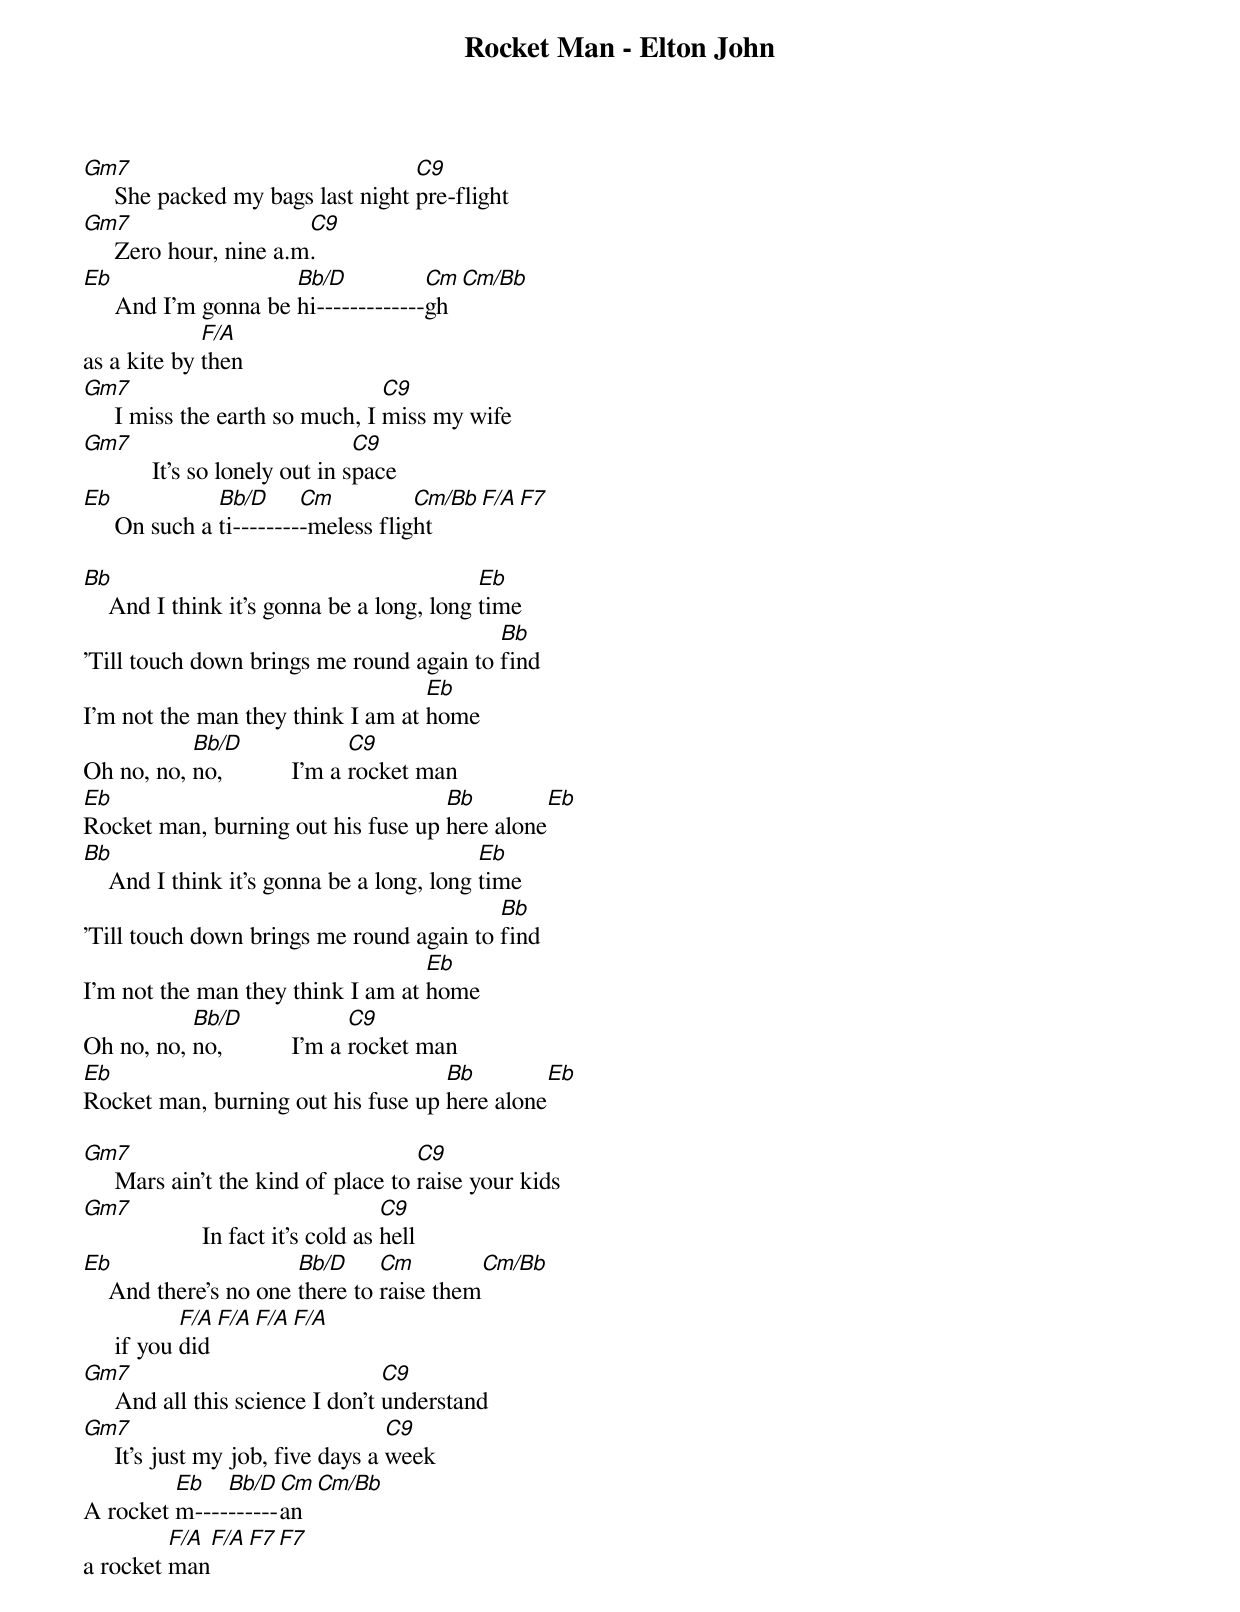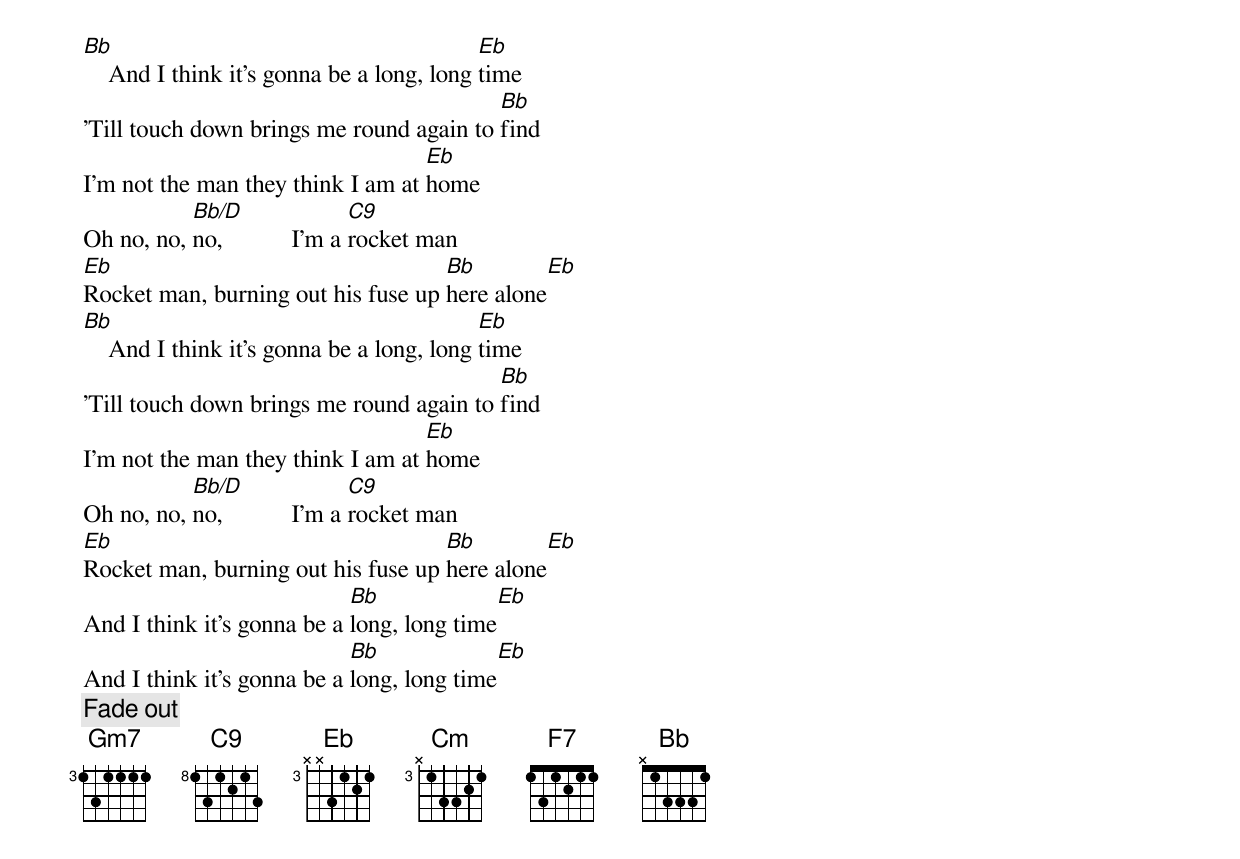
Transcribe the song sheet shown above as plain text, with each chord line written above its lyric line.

Rocket Man - Elton John

Gm7                                C9
     She packed my bags last night pre-flight
Gm7                     C9
     Zero hour, nine a.m.
Eb                    Bb/D           Cm  Cm/Bb
     And I'm gonna be hi-------------gh
             F/A
as a kite by then
Gm7                              C9
     I miss the earth so much, I miss my wife
Gm7                               C9
           It's so lonely out in space
Eb             Bb/D      Cm          Cm/Bb  F/A  F7
     On such a ti---------meless flight

Bb                                         Eb
    And I think it's gonna be a long, long time
                                          Bb
'Till touch down brings me round again to find
                                   Eb
I'm not the man they think I am at home
           Bb/D                C9
Oh no, no, no,           I'm a rocket man
Eb                                  Bb           Eb
Rocket man, burning out his fuse up here alone
Bb                                         Eb
    And I think it's gonna be a long, long time
                                          Bb
'Till touch down brings me round again to find
                                   Eb
I'm not the man they think I am at home
           Bb/D                C9
Oh no, no, no,           I'm a rocket man
Eb                                  Bb            Eb
Rocket man, burning out his fuse up here alone

Gm7                                  C9
     Mars ain't the kind of place to raise your kids
Gm7                                     C9
                   In fact it's cold as hell
Eb                     Bb/D     Cm          Cm/Bb
    And there's no one there to raise them
            F/A   F/A   F/A   F/A
     if you did
Gm7                               C9
     And all this science I don't understand
Gm7                                C9
     It's just my job, five days a week
         Eb   Bb/D  Cm  Cm/Bb
A rocket m----------an
         F/A     F/A    F7     F7
a rocket man

Bb                                         Eb
    And I think it's gonna be a long, long time
                                          Bb
'Till touch down brings me round again to find
                                   Eb
I'm not the man they think I am at home
           Bb/D                C9
Oh no, no, no,           I'm a rocket man
Eb                                  Bb           Eb
Rocket man, burning out his fuse up here alone
Bb                                         Eb
    And I think it's gonna be a long, long time
                                          Bb
'Till touch down brings me round again to find
                                   Eb
I'm not the man they think I am at home
           Bb/D                C9
Oh no, no, no,           I'm a rocket man
Eb                                  Bb            Eb
Rocket man, burning out his fuse up here alone
                            Bb                    Eb
And I think it's gonna be a long, long time
                            Bb                    Eb
And I think it's gonna be a long, long time
[Fade out]
